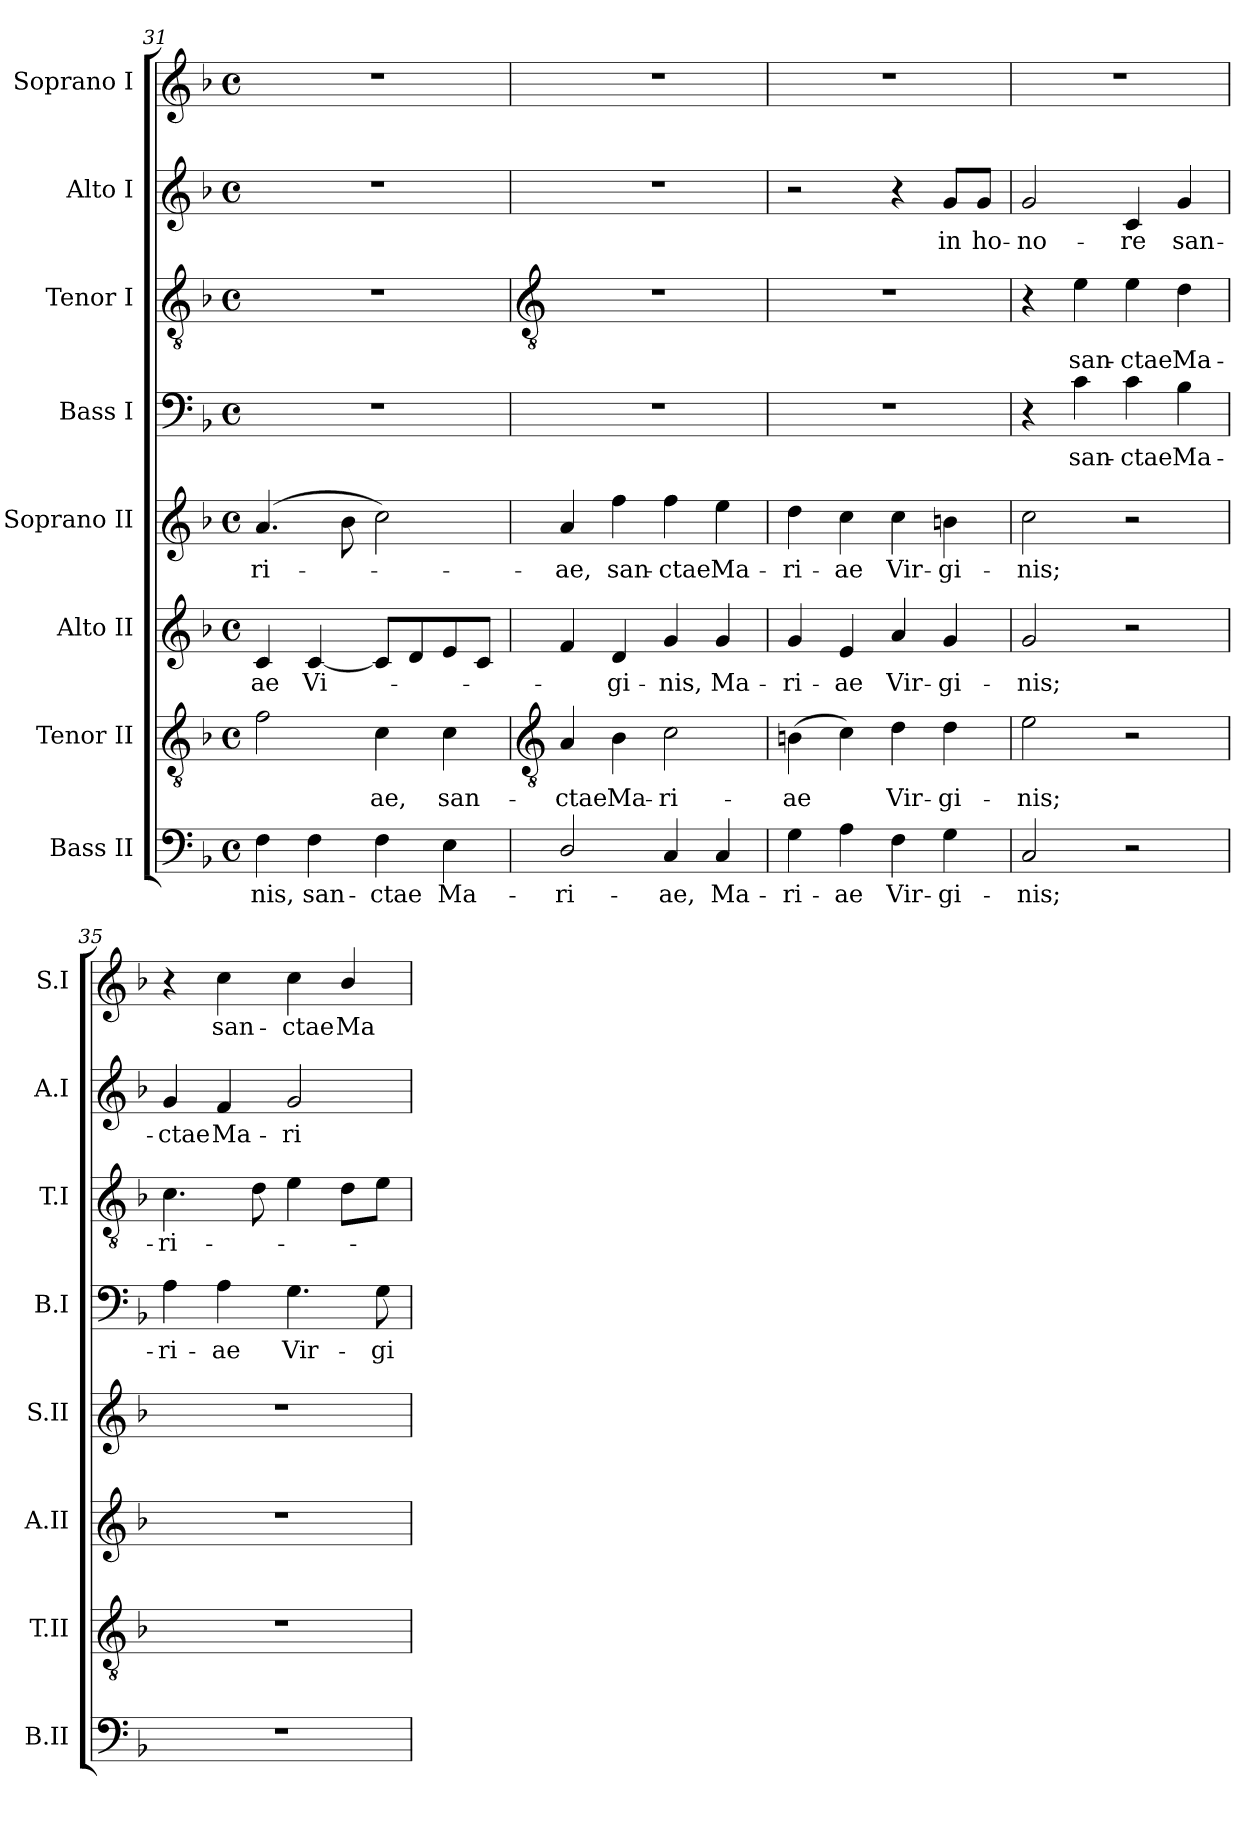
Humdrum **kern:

**kern	**text	**kern	**text	**kern	**text	**kern	**text	**kern	**text	**kern	**text	**kern	**text	**kern	**text
*part8	*part8	*part7	*part7	*part6	*part6	*part5	*part5	*part4	*part4	*part3	*part3	*part2	*part2	*part1	*part1
*staff8	*staff8	*staff7	*staff7	*staff6	*staff6	*staff5	*staff5	*staff4	*staff4	*staff3	*staff3	*staff2	*staff2	*staff1	*staff1
*I"Bass II	*	*I"Tenor II	*	*I"Alto II	*	*I"Soprano II	*	*I"Bass I	*	*I"Tenor I	*	*I"Alto I	*	*I"Soprano I	*
*I'B.II	*	*I'T.II	*	*I'A.II	*	*I'S.II	*	*I'B.I	*	*I'T.I	*	*I'A.I	*	*I'S.I	*
*clefF4	*	*clefGv2	*	*clefG2	*	*clefG2	*	*clefF4	*	*clefGv2	*	*clefG2	*	*clefG2	*
*k[b-]	*	*k[b-]	*	*k[b-]	*	*k[b-]	*	*k[b-]	*	*k[b-]	*	*k[b-]	*	*k[b-]	*
*F:	*	*F:	*	*F:	*	*F:	*	*F:	*	*F:	*	*F:	*	*F:	*
*M4/4	*	*M4/4	*	*M4/4	*	*M4/4	*	*M4/4	*	*M4/4	*	*M4/4	*	*M4/4	*
*met(c)	*	*met(c)	*	*met(c)	*	*met(c)	*	*met(c)	*	*met(c)	*	*met(c)	*	*met(c)	*
=31	=31	=31	=31	=31	=31	=31	=31	=31	=31	=31	=31	=31	=31	=31	=31
!	!LO:LY:b	!	!	!	!LO:LY:b	!	!LO:LY:b	!	!	!	!	!	!	!	!
4F	-nis,	2f	.	4c	-ae	(>4.a	-ri-	1r	.	1r	.	1r	.	1r	.
!	!LO:LY:b	!	!	!	!LO:LY:b	!	!	!	!	!	!	!	!	!	!
4F	san-	.	.	[4c	Vi-	.	.	.	.	.	.	.	.	.	.
.	.	.	.	.	.	8b-	.	.	.	.	.	.	.	.	.
!	!LO:LY:b	!	!LO:LY:b	!	!	!	!	!	!	!	!	!	!	!	!
4F	-ctae	4c	ae,	8cL]	.	2cc)	.	.	.	.	.	.	.	.	.
.	.	.	.	8d	.	.	.	.	.	.	.	.	.	.	.
!	!LO:LY:b	!	!LO:LY:b	!	!	!	!	!	!	!	!	!	!	!	!
4E	Ma-	4c	san-	8e	.	.	.	.	.	.	.	.	.	.	.
.	.	.	.	8cJ	.	.	.	.	.	.	.	.	.	.	.
!!LO:LB:g=z
=32	=32	=32	=32	=32	=32	=32	=32	=32	=32	=32	=32	=32	=32	=32	=32
*	*	*clefGv2	*	*	*	*	*	*	*	*clefGv2	*	*	*	*	*
!	!LO:LY:b	!	!LO:LY:b	!	!	!	!LO:LY:b	!	!	!	!	!	!	!	!
2D/	-ri-	4A	-ctae	4f	.	4a	ae,	1r	.	1r	.	1r	.	1r	.
!	!	!	!LO:LY:b	!	!LO:LY:b	!	!LO:LY:b	!	!	!	!	!	!	!	!
.	.	4B-	Ma-	4d	gi-	4ff	san-	.	.	.	.	.	.	.	.
!	!LO:LY:b	!	!LO:LY:b	!	!LO:LY:b	!	!LO:LY:b	!	!	!	!	!	!	!	!
4C	-ae,	2c	-ri-	4g	-nis,	4ff	-ctae	.	.	.	.	.	.	.	.
!	!LO:LY:b	!	!	!	!LO:LY:b	!	!LO:LY:b	!	!	!	!	!	!	!	!
4C	Ma-	.	.	4g	Ma-	4ee	Ma-	.	.	.	.	.	.	.	.
=33	=33	=33	=33	=33	=33	=33	=33	=33	=33	=33	=33	=33	=33	=33	=33
!	!LO:LY:b	!	!LO:LY:b	!	!LO:LY:b	!	!LO:LY:b	!	!	!	!	!	!	!	!
4G	-ri-	(>4Bn	-ae	4g	-ri-	4dd	-ri-	1r	.	1r	.	2r	.	1r	.
!	!LO:LY:b	!	!	!	!LO:LY:b	!	!LO:LY:b	!	!	!	!	!	!	!	!
4A	-ae	4c)	.	4e	-ae	4cc	-ae	.	.	.	.	.	.	.	.
!	!LO:LY:b	!	!LO:LY:b	!	!LO:LY:b	!	!LO:LY:b	!	!	!	!	!	!	!	!
4F	Vir-	4d	Vir-	4a	Vir-	4cc	Vir-	.	.	.	.	4r	.	.	.
!	!LO:LY:b	!	!LO:LY:b	!	!LO:LY:b	!	!LO:LY:b	!	!	!	!	!	!LO:LY:b	!	!
4G	-gi-	4d	-gi-	4g	-gi-	4bn	-gi-	.	.	.	.	8g/L	in	.	.
!	!	!	!	!	!	!	!	!	!	!	!	!	!LO:LY:b	!	!
.	.	.	.	.	.	.	.	.	.	.	.	8g/J	ho-	.	.
=34	=34	=34	=34	=34	=34	=34	=34	=34	=34	=34	=34	=34	=34	=34	=34
!	!LO:LY:b	!	!LO:LY:b	!	!LO:LY:b	!	!LO:LY:b	!	!	!	!	!	!LO:LY:b	!	!
2C	-nis;	2e	-nis;	2g	-nis;	2cc	-nis;	4r	.	4r	.	2g	-no-	1r	.
!	!	!	!	!	!	!	!	!	!LO:LY:b	!	!LO:LY:b	!	!	!	!
.	.	.	.	.	.	.	.	4c	san-	4e	san-	.	.	.	.
!	!	!	!	!	!	!	!	!	!LO:LY:b	!	!LO:LY:b	!	!LO:LY:b	!	!
2r	.	2r	.	2r	.	2r	.	4c	-ctae	4e	-ctae	4c	-re	.	.
!	!	!	!	!	!	!	!	!	!LO:LY:b	!	!LO:LY:b	!	!LO:LY:b	!	!
.	.	.	.	.	.	.	.	4B-	Ma-	4d	Ma-	4g	san-	.	.
=35	=35	=35	=35	=35	=35	=35	=35	=35	=35	=35	=35	=35	=35	=35	=35
!	!	!	!	!	!	!	!	!	!LO:LY:b	!	!LO:LY:b	!	!LO:LY:b	!	!
1r	.	1r	.	1r	.	1r	.	4A	-ri-	4.c	-ri-	4g	-ctae	4r	.
!	!	!	!	!	!	!	!	!	!LO:LY:b	!	!	!	!LO:LY:b	!	!LO:LY:b
.	.	.	.	.	.	.	.	4A	-ae	.	.	4f	Ma-	4cc	san-
.	.	.	.	.	.	.	.	.	.	8d	.	.	.	.	.
!	!	!	!	!	!	!	!	!	!LO:LY:b	!	!	!	!LO:LY:b	!	!LO:LY:b
.	.	.	.	.	.	.	.	4.G	Vir-	4e	.	2g	-ri-	4cc	-ctae
!	!	!	!	!	!	!	!	!	!	!	!	!	!	!	!LO:LY:b
.	.	.	.	.	.	.	.	.	.	8dL	.	.	.	4b-/	Ma-
!	!	!	!	!	!	!	!	!	!LO:LY:b	!	!	!	!	!	!
.	.	.	.	.	.	.	.	8G	-gi-	8eJ	.	.	.	.	.
=	=	=	=	=	=	=	=	=	=	=	=	=	=	=	=
*-	*-	*-	*-	*-	*-	*-	*-	*-	*-	*-	*-	*-	*-	*-	*-
